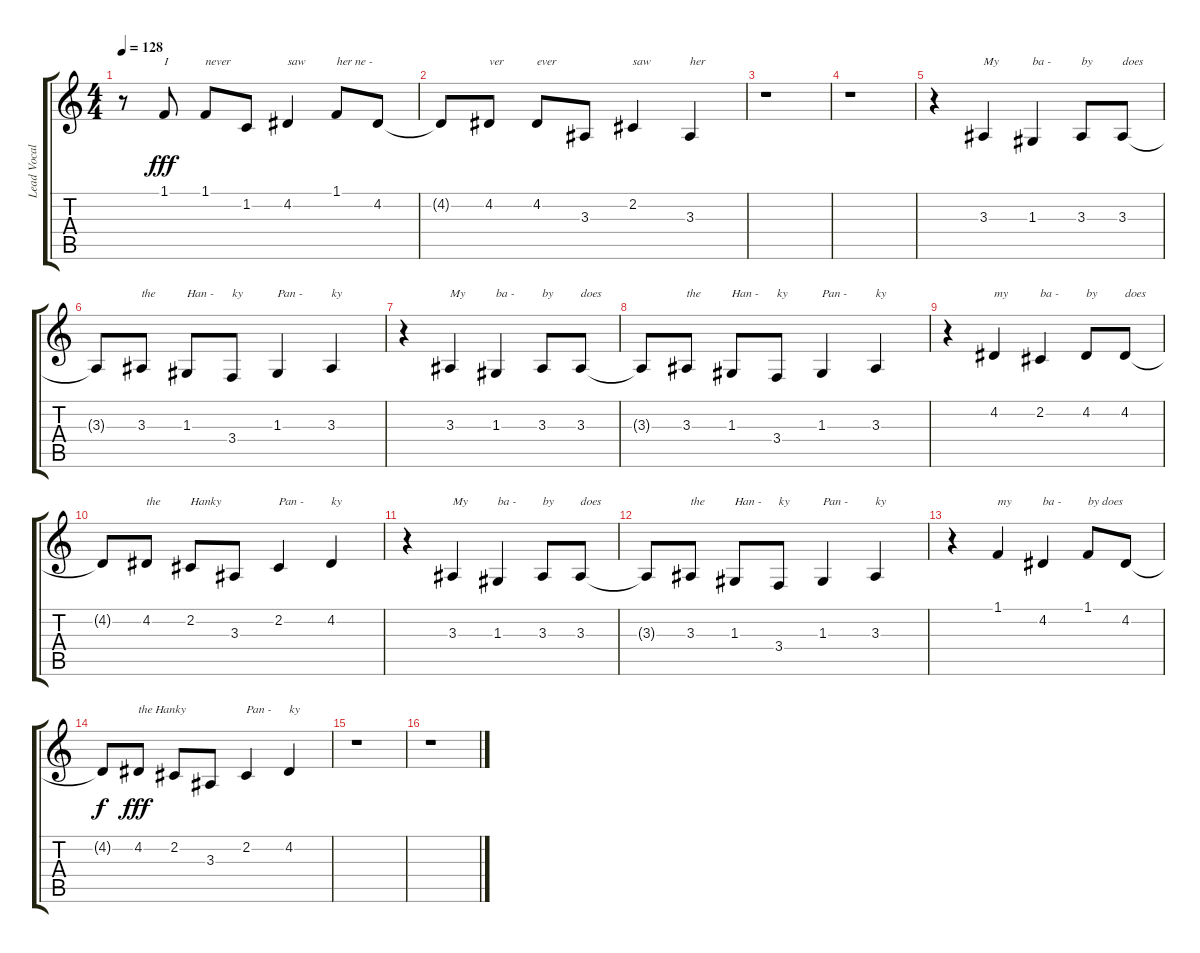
\track ("Lead Vocal" "Lead Vocal") {instrument altosax}
\staff {score tabs}
\tuning (E4 B3 G3 D3 A2 E2) {hide}
\ts (4 4)
\tempo 128
\clef g2
\ks c
r.8{dy fff} 1.1.8{txt "I"} 1.1.8{txt "never"} 1.2.8 4.2.4{txt "saw"} 1.1.8{txt "her ne -"} 4.2.8 |
4.2{t}.8 4.2.8{txt "ver"} 4.2.8{txt "ever"} 3.3.8 2.2.4{txt "saw"} 3.3.4{txt "her"} |
r.1 |
r.1 |
r.4 3.3.4{txt "My"} 1.3.4{txt "ba -"} 3.3.8{txt "by"} 3.3.8{txt "does"} |
3.3{t}.8 3.3.8{txt "the"} 1.3.8{txt "Han -"} 3.4.8{txt "ky"} 1.3.4{txt "Pan -"} 3.3.4{txt "ky"} |
r.4 3.3.4{txt "My"} 1.3.4{txt "ba -"} 3.3.8{txt "by"} 3.3.8{txt "does"} |
3.3{t}.8 3.3.8{txt "the"} 1.3.8{txt "Han -"} 3.4.8{txt "ky"} 1.3.4{txt "Pan -"} 3.3.4{txt "ky"} |
r.4 4.2.4{txt "my"} 2.2.4{txt "ba -"} 4.2.8{txt "by"} 4.2.8{txt "does"} |
4.2{t}.8 4.2.8{txt "the"} 2.2.8{txt "Hanky"} 3.3.8 2.2.4{txt "Pan -"} 4.2.4{txt "ky"} |
r.4 3.3.4{txt "My"} 1.3.4{txt "ba -"} 3.3.8{txt "by"} 3.3.8{txt "does"} |
3.3{t}.8 3.3.8{txt "the"} 1.3.8{txt "Han -"} 3.4.8{txt "ky"} 1.3.4{txt "Pan -"} 3.3.4{txt "ky"} |
r.4 1.1.4{txt "my"} 4.2.4{txt "ba -"} 1.1.8{txt "by does"} 4.2.8 |
4.2{t}.8{dy f} 4.2.8{txt "the Hanky" dy fff} 2.2.8 3.3.8 2.2.4{txt "Pan -"} 4.2.4{txt "ky"} |
r.1 |
r.1
